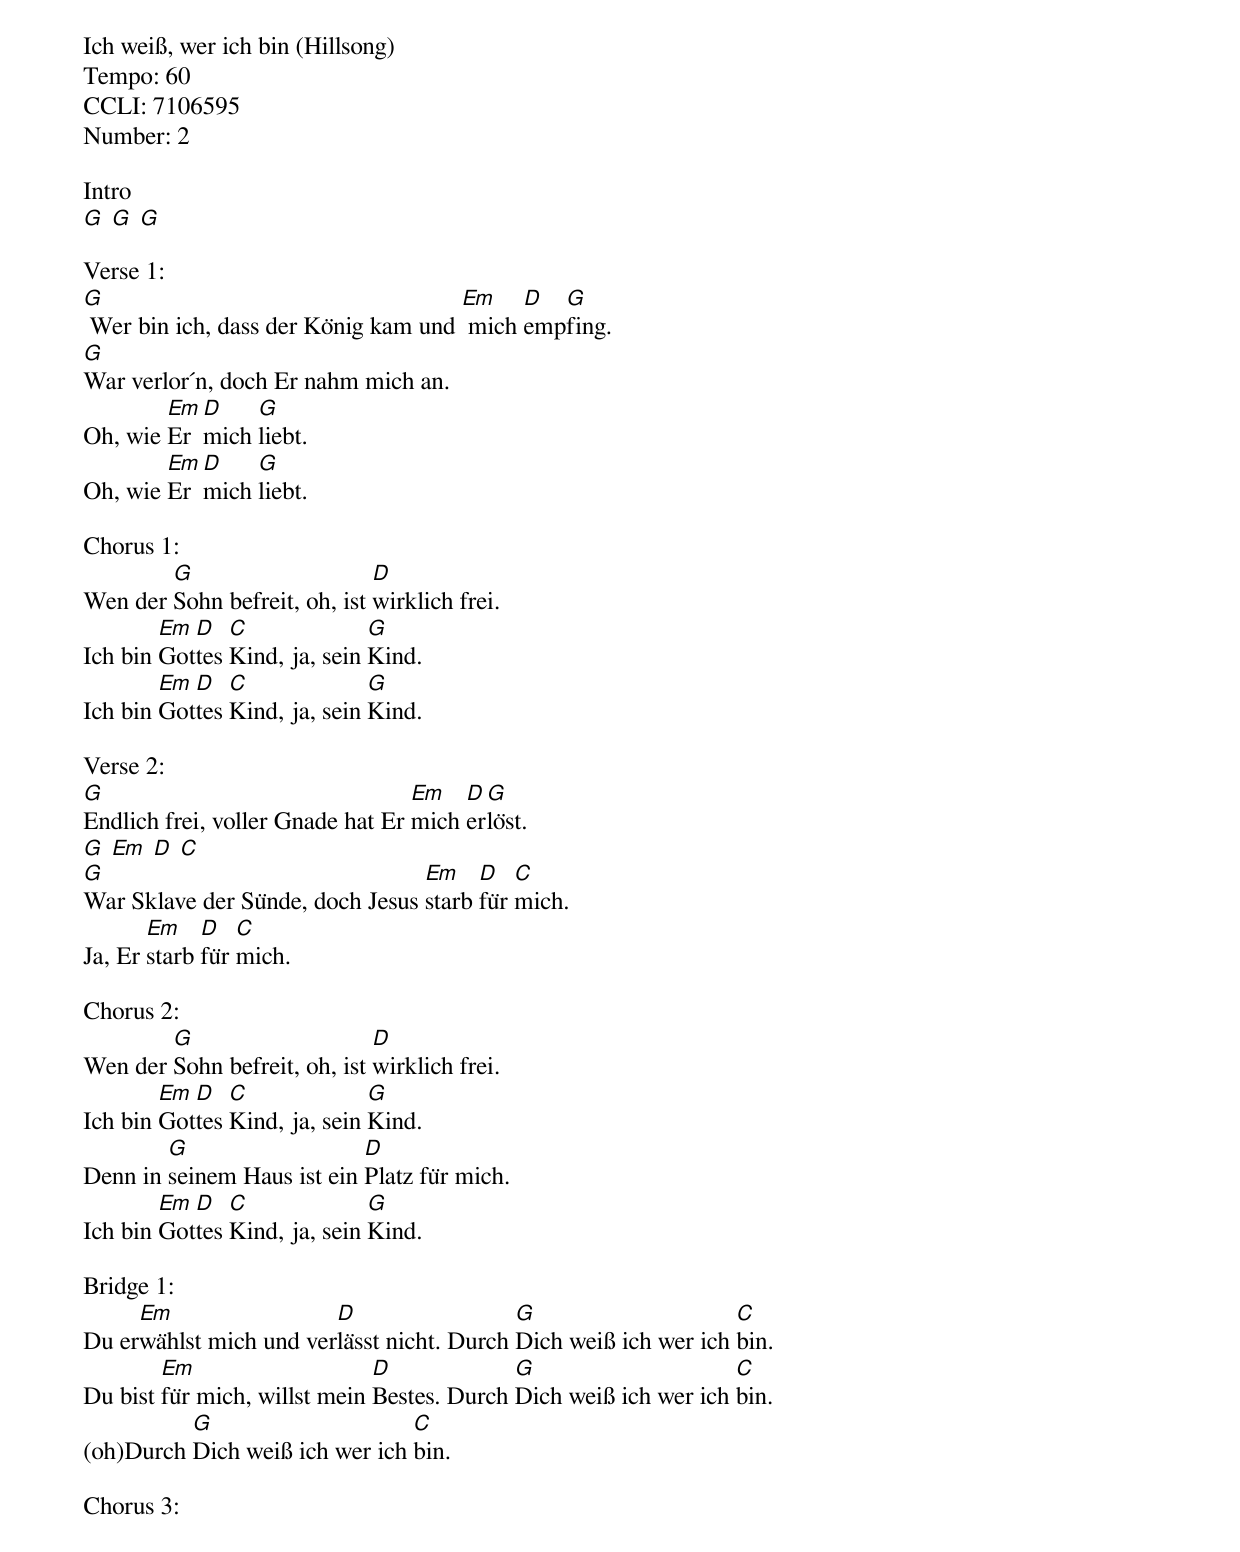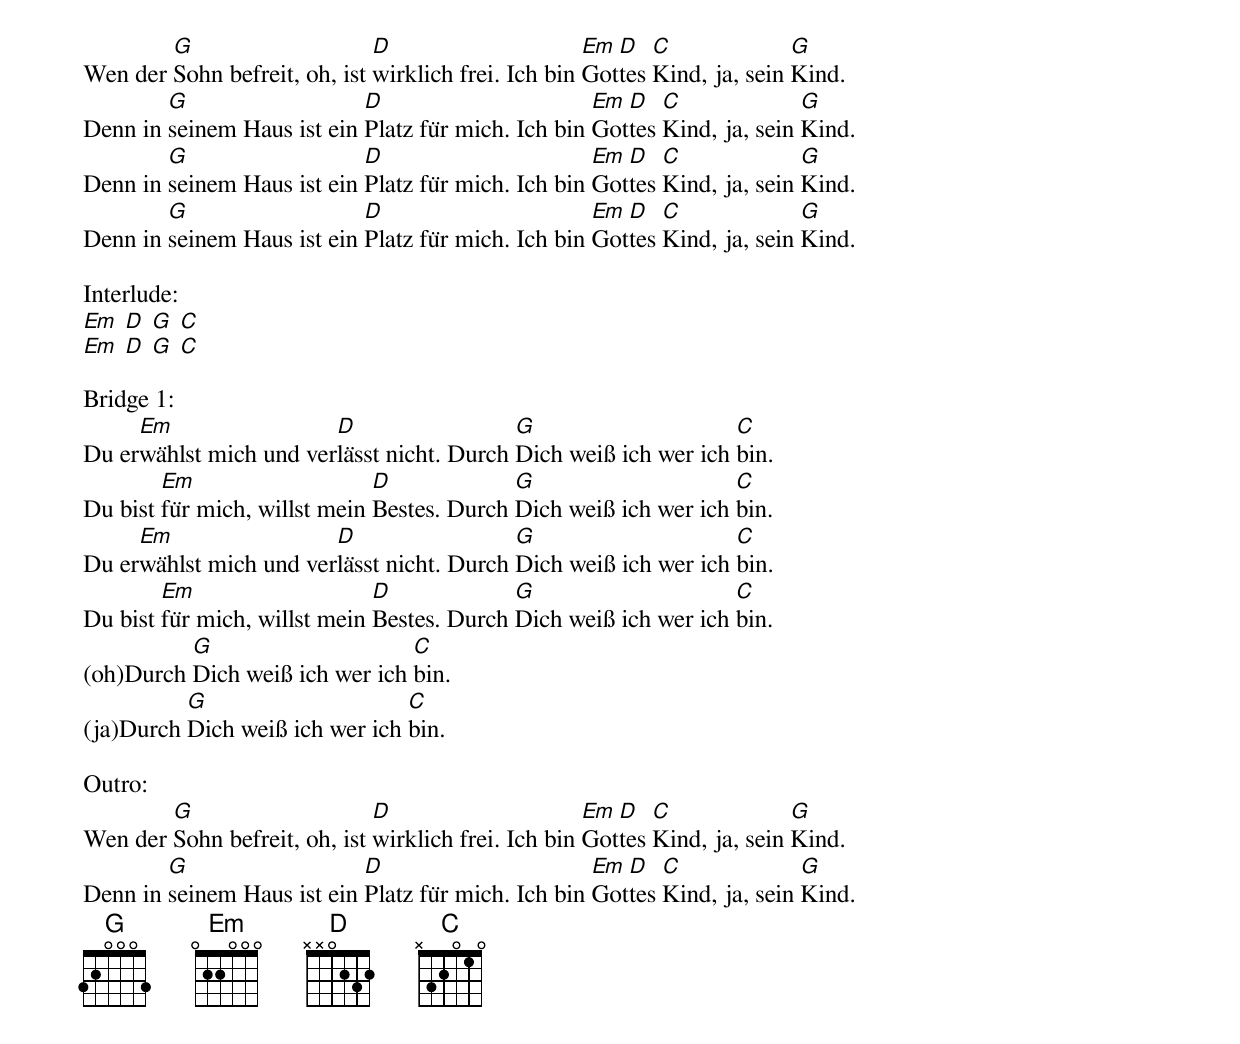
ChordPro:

Ich weiß, wer ich bin (Hillsong)
Tempo: 60
CCLI: 7106595
Number: 2

Intro
[G] [G] [G]

Verse 1:
[G] Wer bin ich, dass der König kam und [Em] mich [D]emp[G]fing.
[G]War verlor ́n, doch Er nahm mich an.
Oh, wie [Em]Er [D]mich [G]liebt.
Oh, wie [Em]Er [D]mich [G]liebt.

Chorus 1:
Wen der [G]Sohn befreit, oh, ist [D]wirklich frei.
Ich bin [Em]Got[D]tes [C]Kind, ja, sein [G]Kind.
Ich bin [Em]Got[D]tes [C]Kind, ja, sein [G]Kind.

Verse 2:
[G]Endlich frei, voller Gnade hat Er [Em]mich [D]er[G]löst.
[G] [Em] [D] [C]
[G]War Sklave der Sünde, doch Jesus [Em]starb [D]für [C]mich.
Ja, Er [Em]starb [D]für [C]mich.

Chorus 2:
Wen der [G]Sohn befreit, oh, ist [D]wirklich frei.
Ich bin [Em]Got[D]tes [C]Kind, ja, sein [G]Kind.
Denn in [G]seinem Haus ist ein [D]Platz für mich.
Ich bin [Em]Got[D]tes [C]Kind, ja, sein [G]Kind.

Bridge 1:
Du er[Em]wählst mich und ver[D]lässt nicht. Durch [G]Dich weiß ich wer ich [C]bin.
Du bist [Em]für mich, willst mein [D]Bestes. Durch [G]Dich weiß ich wer ich [C]bin.
(oh)Durch [G]Dich weiß ich wer ich [C]bin.

Chorus 3:
Wen der [G]Sohn befreit, oh, ist [D]wirklich frei. Ich bin [Em]Got[D]tes [C]Kind, ja, sein [G]Kind.
Denn in [G]seinem Haus ist ein [D]Platz für mich. Ich bin [Em]Got[D]tes [C]Kind, ja, sein [G]Kind.
Denn in [G]seinem Haus ist ein [D]Platz für mich. Ich bin [Em]Got[D]tes [C]Kind, ja, sein [G]Kind.
Denn in [G]seinem Haus ist ein [D]Platz für mich. Ich bin [Em]Got[D]tes [C]Kind, ja, sein [G]Kind.

Interlude:
[Em] [D] [G] [C]
[Em] [D] [G] [C]

Bridge 1:
Du er[Em]wählst mich und ver[D]lässt nicht. Durch [G]Dich weiß ich wer ich [C]bin.
Du bist [Em]für mich, willst mein [D]Bestes. Durch [G]Dich weiß ich wer ich [C]bin.
Du er[Em]wählst mich und ver[D]lässt nicht. Durch [G]Dich weiß ich wer ich [C]bin.
Du bist [Em]für mich, willst mein [D]Bestes. Durch [G]Dich weiß ich wer ich [C]bin.
(oh)Durch [G]Dich weiß ich wer ich [C]bin.
(ja)Durch [G]Dich weiß ich wer ich [C]bin.

Outro:
Wen der [G]Sohn befreit, oh, ist [D]wirklich frei. Ich bin [Em]Got[D]tes [C]Kind, ja, sein [G]Kind.
Denn in [G]seinem Haus ist ein [D]Platz für mich. Ich bin [Em]Got[D]tes [C]Kind, ja, sein [G]Kind.
